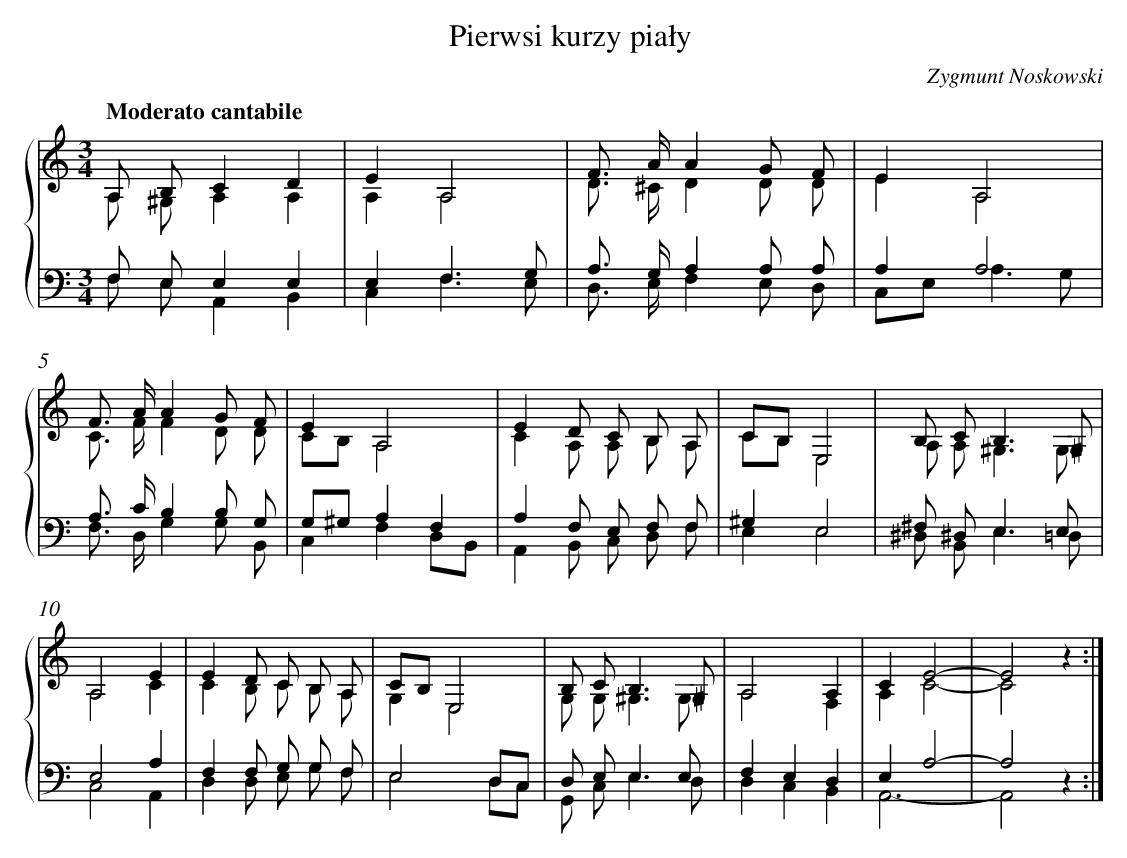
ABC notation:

X:1
T: Pierwsi kurzy piały
C: Zygmunt Noskowski
L: 1/8
M: 3/4
Q: "Moderato cantabile"
%%staves {1 2}
V: 1 clef=treble
V: 2 clef=bass
K: C
[V:1] A, B,C2D2 & A, ^G,A,2A,2 |
[V:2] F, E,E,2E,2 & F, E,A,,2B,,2 |
[V:1] E2A,4 & A,2A,4 |
[V:2] E,2F,3G, & C,2F,3E, |
[V:1] F> AA2G F & D> ^CD2D D |
[V:2] A,> G,A,2A, A, & D,> E,F,2E, D, |
[V:1] E2A,4 & E2A,4 |
[V:2] A,2A,4 & C,E,2<A,2G, |
[V:1] F> AA2G F & C> FF2D D |
[V:2] A,> CB,2B, G, & F,> D,G,2G, B,, |
[V:1] E2A,4 & CB,A,4 |
[V:2] G,^G,A,2F,2 & C,2F,2D,B,, |
[V:1] E2D C B, A, & C2A, A, B, A, |
[V:2] A,2F, E, F, F, & A,,2B,, C, D, F, |
[V:1] CB,E,4 & CB,E,4 |
[V:2] ^G,2E,4 & E,2E,4 |
[V:1] B, C2<B,2^G, & A, A,2<^G,2G, |
[V:2] ^F, ^D,2<E,2E, & ^D, B,,2<E,2=D, |
[V:1] A,4E2 & A,4C2 |
[V:2] E,4A,2 & C,4A,,2 |
[V:1] E2D C B, A, & C2B, C B, A, |
[V:2] F,2F, G, G, F, & D,2D, E, G, F, |
[V:1] CB,E,4 & G,2E,4 |
[V:2] E,4D,C, & E,4D,C, |
[V:1] B, C2<B,2^G, & G, G,2<^G,2G, |
[V:2] D, E,2<E,2E, & G,, C,2<E,2D, |
[V:1] A,4A,2 & A,4F,2 |
[V:2] F,2E,2D,2 & D,2C,2B,,2 |
[V:1] C2E4- & A,2C4- |
[V:2] E,2A,4- & A,,6- |
[V:1] E4z2 & C4x2 :|]
[V:2] A,4z2 & A,,4x2 :|]
